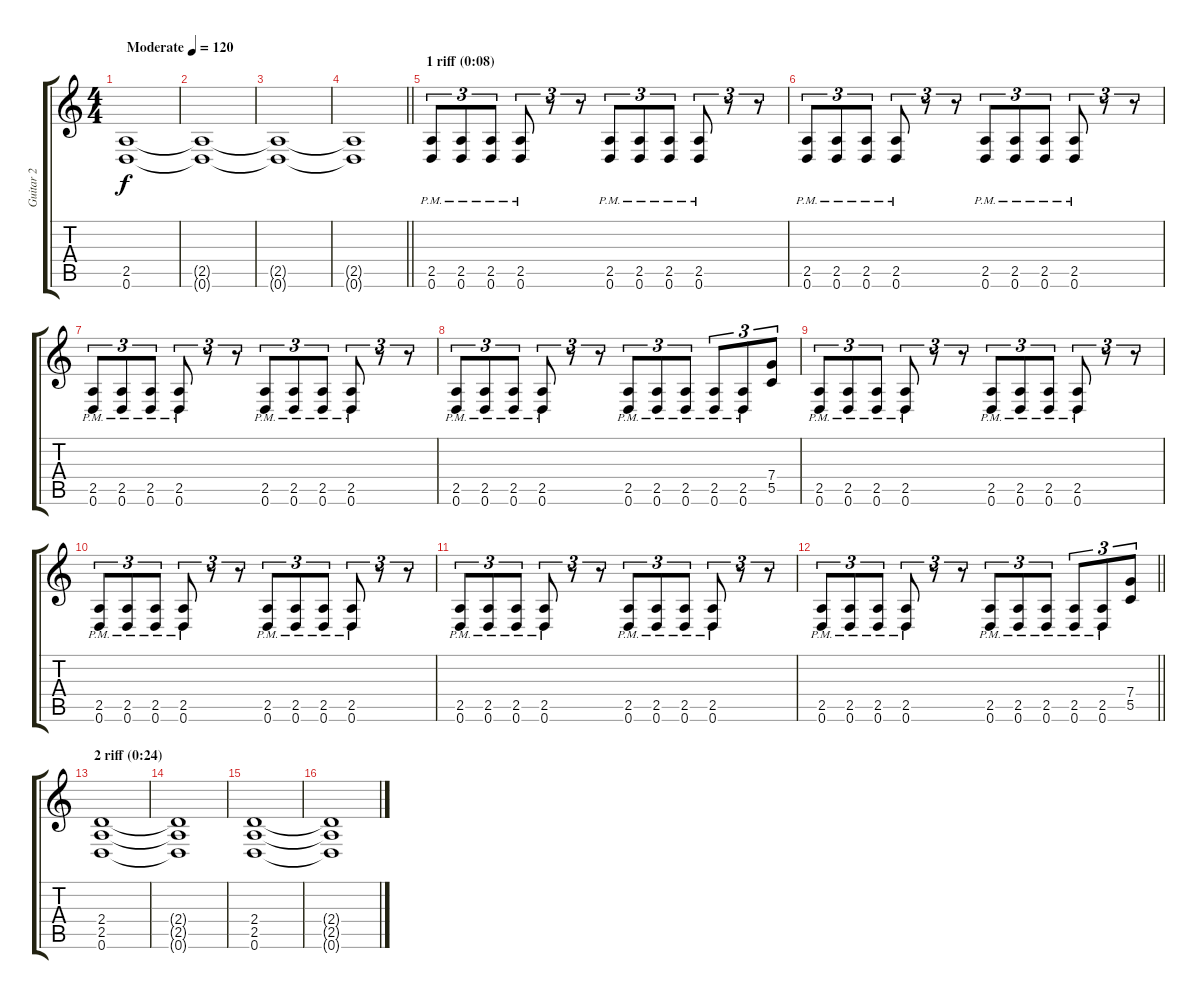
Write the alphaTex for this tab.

\track ("Guitar 2" "Guitar 2") {instrument distortionguitar}
\staff {score tabs}
\tuning (D4 A3 F3 C3 G2 D2) {hide}
\ts (4 4)
\section ("" "")
\tempo (120 "Moderate")
\clef g2
\ks c
(2.5 0.6).1{dy f instrument distortionguitar} |
(2.5{t} 0.6{t}).1 |
(2.5{t} 0.6{t}).1 |
\barLineRight lightlight
(2.5{t} 0.6{t}).1 |
\section ("" "1 riff (0:08)")
(2.5{pm} 0.6{pm}).8{tu (3 2)} (2.5{pm} 0.6{pm}).8{tu (3 2)} (2.5{pm} 0.6{pm}).8{tu (3 2)} (2.5{pm} 0.6{pm}).8{tu (3 2)} r.8{tu (3 2)} r.8{tu (3 2)} (2.5{pm} 0.6{pm}).8{tu (3 2)} (2.5{pm} 0.6{pm}).8{tu (3 2)} (2.5{pm} 0.6{pm}).8{tu (3 2)} (2.5{pm} 0.6{pm}).8{tu (3 2)} r.8{tu (3 2)} r.8{tu (3 2)} |
(2.5{pm} 0.6{pm}).8{tu (3 2)} (2.5{pm} 0.6{pm}).8{tu (3 2)} (2.5{pm} 0.6{pm}).8{tu (3 2)} (2.5{pm} 0.6{pm}).8{tu (3 2)} r.8{tu (3 2)} r.8{tu (3 2)} (2.5{pm} 0.6{pm}).8{tu (3 2)} (2.5{pm} 0.6{pm}).8{tu (3 2)} (2.5{pm} 0.6{pm}).8{tu (3 2)} (2.5{pm} 0.6{pm}).8{tu (3 2)} r.8{tu (3 2)} r.8{tu (3 2)} |
(2.5{pm} 0.6{pm}).8{tu (3 2)} (2.5{pm} 0.6{pm}).8{tu (3 2)} (2.5{pm} 0.6{pm}).8{tu (3 2)} (2.5{pm} 0.6{pm}).8{tu (3 2)} r.8{tu (3 2)} r.8{tu (3 2)} (2.5{pm} 0.6{pm}).8{tu (3 2)} (2.5{pm} 0.6{pm}).8{tu (3 2)} (2.5{pm} 0.6{pm}).8{tu (3 2)} (2.5{pm} 0.6{pm}).8{tu (3 2)} r.8{tu (3 2)} r.8{tu (3 2)} |
(2.5{pm} 0.6{pm}).8{tu (3 2)} (2.5{pm} 0.6{pm}).8{tu (3 2)} (2.5{pm} 0.6{pm}).8{tu (3 2)} (2.5{pm} 0.6{pm}).8{tu (3 2)} r.8{tu (3 2)} r.8{tu (3 2)} (2.5{pm} 0.6{pm}).8{tu (3 2)} (2.5{pm} 0.6{pm}).8{tu (3 2)} (2.5{pm} 0.6{pm}).8{tu (3 2)} (2.5{pm} 0.6{pm}).8{tu (3 2)} (2.5{pm} 0.6{pm}).8{tu (3 2)} (7.4 5.5).8{tu (3 2)} |
(2.5{pm} 0.6{pm}).8{tu (3 2)} (2.5{pm} 0.6{pm}).8{tu (3 2)} (2.5{pm} 0.6{pm}).8{tu (3 2)} (2.5{pm} 0.6{pm}).8{tu (3 2)} r.8{tu (3 2)} r.8{tu (3 2)} (2.5{pm} 0.6{pm}).8{tu (3 2)} (2.5{pm} 0.6{pm}).8{tu (3 2)} (2.5{pm} 0.6{pm}).8{tu (3 2)} (2.5{pm} 0.6{pm}).8{tu (3 2)} r.8{tu (3 2)} r.8{tu (3 2)} |
(2.5{pm} 0.6{pm}).8{tu (3 2)} (2.5{pm} 0.6{pm}).8{tu (3 2)} (2.5{pm} 0.6{pm}).8{tu (3 2)} (2.5{pm} 0.6{pm}).8{tu (3 2)} r.8{tu (3 2)} r.8{tu (3 2)} (2.5{pm} 0.6{pm}).8{tu (3 2)} (2.5{pm} 0.6{pm}).8{tu (3 2)} (2.5{pm} 0.6{pm}).8{tu (3 2)} (2.5{pm} 0.6{pm}).8{tu (3 2)} r.8{tu (3 2)} r.8{tu (3 2)} |
(2.5{pm} 0.6{pm}).8{tu (3 2)} (2.5{pm} 0.6{pm}).8{tu (3 2)} (2.5{pm} 0.6{pm}).8{tu (3 2)} (2.5{pm} 0.6{pm}).8{tu (3 2)} r.8{tu (3 2)} r.8{tu (3 2)} (2.5{pm} 0.6{pm}).8{tu (3 2)} (2.5{pm} 0.6{pm}).8{tu (3 2)} (2.5{pm} 0.6{pm}).8{tu (3 2)} (2.5{pm} 0.6{pm}).8{tu (3 2)} r.8{tu (3 2)} r.8{tu (3 2)} |
\barLineRight lightlight
(2.5{pm} 0.6{pm}).8{tu (3 2)} (2.5{pm} 0.6{pm}).8{tu (3 2)} (2.5{pm} 0.6{pm}).8{tu (3 2)} (2.5{pm} 0.6{pm}).8{tu (3 2)} r.8{tu (3 2)} r.8{tu (3 2)} (2.5{pm} 0.6{pm}).8{tu (3 2)} (2.5{pm} 0.6{pm}).8{tu (3 2)} (2.5{pm} 0.6{pm}).8{tu (3 2)} (2.5{pm} 0.6{pm}).8{tu (3 2)} (2.5{pm} 0.6{pm}).8{tu (3 2)} (7.4 5.5).8{tu (3 2)} |
\section ("" "2 riff (0:24)")
(2.4 2.5 0.6).1 |
(2.4{t} 2.5{t} 0.6{t}).1 |
(2.4 2.5 0.6).1 |
(2.4{t} 2.5{t} 0.6{t}).1
